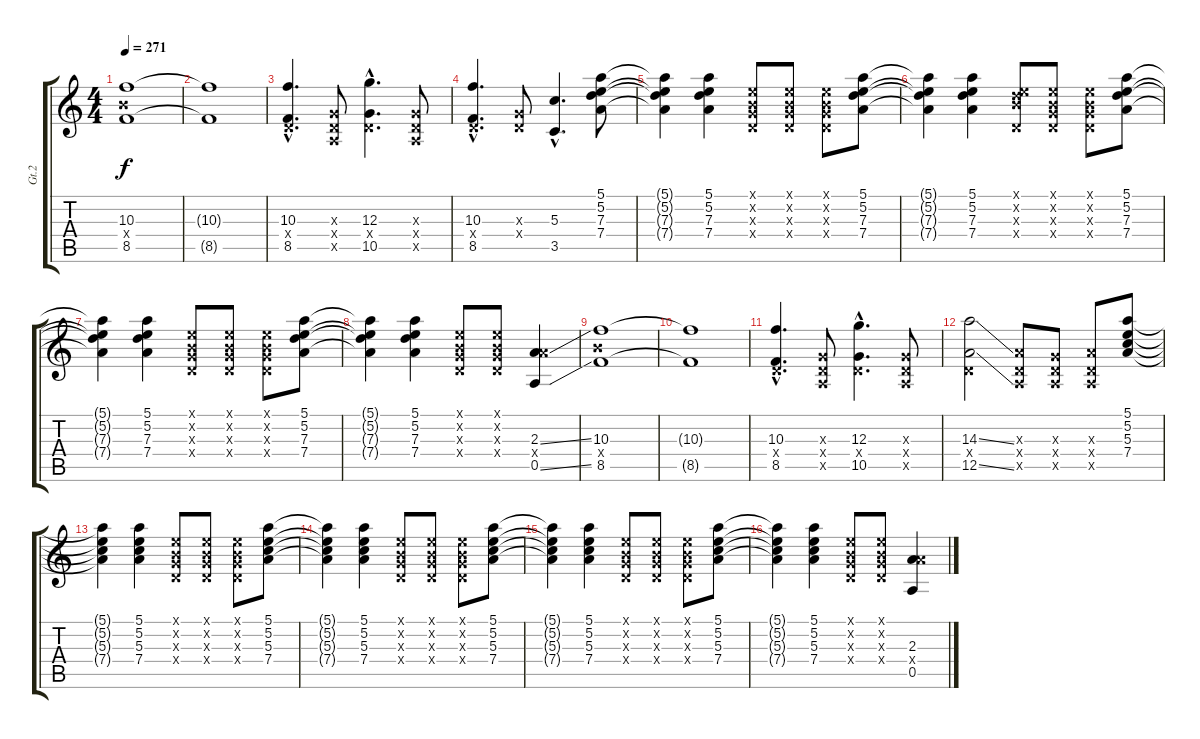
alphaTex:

\track ("Gt.2" "Gt.2") {instrument distortionguitar}
\staff {score tabs}
\tuning (E4 B3 G3 D3 A2 E2) {hide}
\ts (4 4)
\tempo 271
\clef g2
\ks c
(10.3 9.4{x} 8.5).1{dy f} |
(10.3{t} 8.5{t}).1 |
(10.3{hac} 0.4{hac x} 8.5{hac}).4{d} (0.3{x} 0.4{x} 0.5{x}).8 (12.3{hac} 0.4{hac x} 10.5{hac}).4{d} (0.3{x} 0.4{x} 0.5{x}).8 |
(10.3{hac} 0.4{hac x} 8.5{hac}).4{d} (0.3{x} 0.4{x}).8 (5.3{hac} 3.5{hac}).4{d} (5.1 5.2 7.3 7.4).8 |
(5.1{t} 5.2{t} 7.3{t} 7.4{t}).4 (5.1 5.2 7.3 7.4).4 (0.1{x} 0.2{x} 0.3{x} 0.4{x}).8 (0.1{x} 0.2{x} 0.3{x} 0.4{x}).8 (0.1{x} 0.2{x} 0.3{x} 0.4{x}).8 (5.1 5.2 7.3 7.4).8 |
(5.1{t} 5.2{t} 7.3{t} 7.4{t}).4 (5.1 5.2 7.3 7.4).4 (0.1{x} 0.2{x} 7.3{x} 0.4{x}).8 (0.1{x} 0.2{x} 0.3{x} 0.4{x}).8 (0.1{x} 0.2{x} 0.3{x} 0.4{x}).8 (5.1 5.2 7.3 7.4).8 |
(5.1{t} 5.2{t} 7.3{t} 7.4{t}).4 (5.1 5.2 7.3 7.4).4 (0.1{x} 0.2{x} 0.3{x} 0.4{x}).8 (0.1{x} 0.2{x} 0.3{x} 0.4{x}).8 (0.1{x} 0.2{x} 0.3{x} 0.4{x}).8 (5.1 5.2 7.3 7.4).8 |
(5.1{t} 5.2{t} 7.3{t} 7.4{t}).4 (5.1 5.2 7.3 7.4).4 (0.1{x} 0.2{x} 0.3{x} 0.4{x}).8 (0.1{x} 0.2{x} 0.3{x} 0.4{x}).8 (2.3{ss} 7.4{x} 0.5{ss}).4 |
(10.3 9.4{x} 8.5).1 |
(10.3{t} 8.5{t}).1 |
(10.3{hac} 0.4{hac x} 8.5{hac}).4{d} (0.3{x} 0.4{x} 0.5{x}).8 (12.3{hac} 0.4{hac x} 10.5{hac}).4{d} (0.3{x} 0.4{x} 0.5{x}).8 |
(14.3{ss} 0.4{x} 12.5{ss}).2 (2.3{x} 0.4{x} 0.5{x}).8 (0.3{x} 0.4{x} 0.5{x}).8 (2.3{x} 0.4{x} 0.5{x}).8 (5.1 5.2 5.3 7.4).8 |
(5.1{t} 5.2{t} 5.3{t} 7.4{t}).4 (5.1 5.2 5.3 7.4).4 (0.1{x} 0.2{x} 0.3{x} 0.4{x}).8 (0.1{x} 0.2{x} 0.3{x} 0.4{x}).8 (0.1{x} 0.2{x} 0.3{x} 0.4{x}).8 (5.1 5.2 5.3 7.4).8 |
(5.1{t} 5.2{t} 5.3{t} 7.4{t}).4 (5.1 5.2 5.3 7.4).4 (0.1{x} 0.2{x} 0.3{x} 0.4{x}).8 (0.1{x} 0.2{x} 0.3{x} 0.4{x}).8 (0.1{x} 0.2{x} 0.3{x} 0.4{x}).8 (5.1 5.2 5.3 7.4).8 |
(5.1{t} 5.2{t} 5.3{t} 7.4{t}).4 (5.1 5.2 5.3 7.4).4 (0.1{x} 0.2{x} 0.3{x} 0.4{x}).8 (0.1{x} 0.2{x} 0.3{x} 0.4{x}).8 (0.1{x} 0.2{x} 0.3{x} 0.4{x}).8 (5.1 5.2 5.3 7.4).8 |
(5.1{t} 5.2{t} 5.3{t} 7.4{t}).4 (5.1 5.2 5.3 7.4).4 (0.1{x} 0.2{x} 0.3{x} 0.4{x}).8 (0.1{x} 0.2{x} 0.3{x} 0.4{x}).8 (2.3{ss} 7.4{x} 0.5{ss}).4
